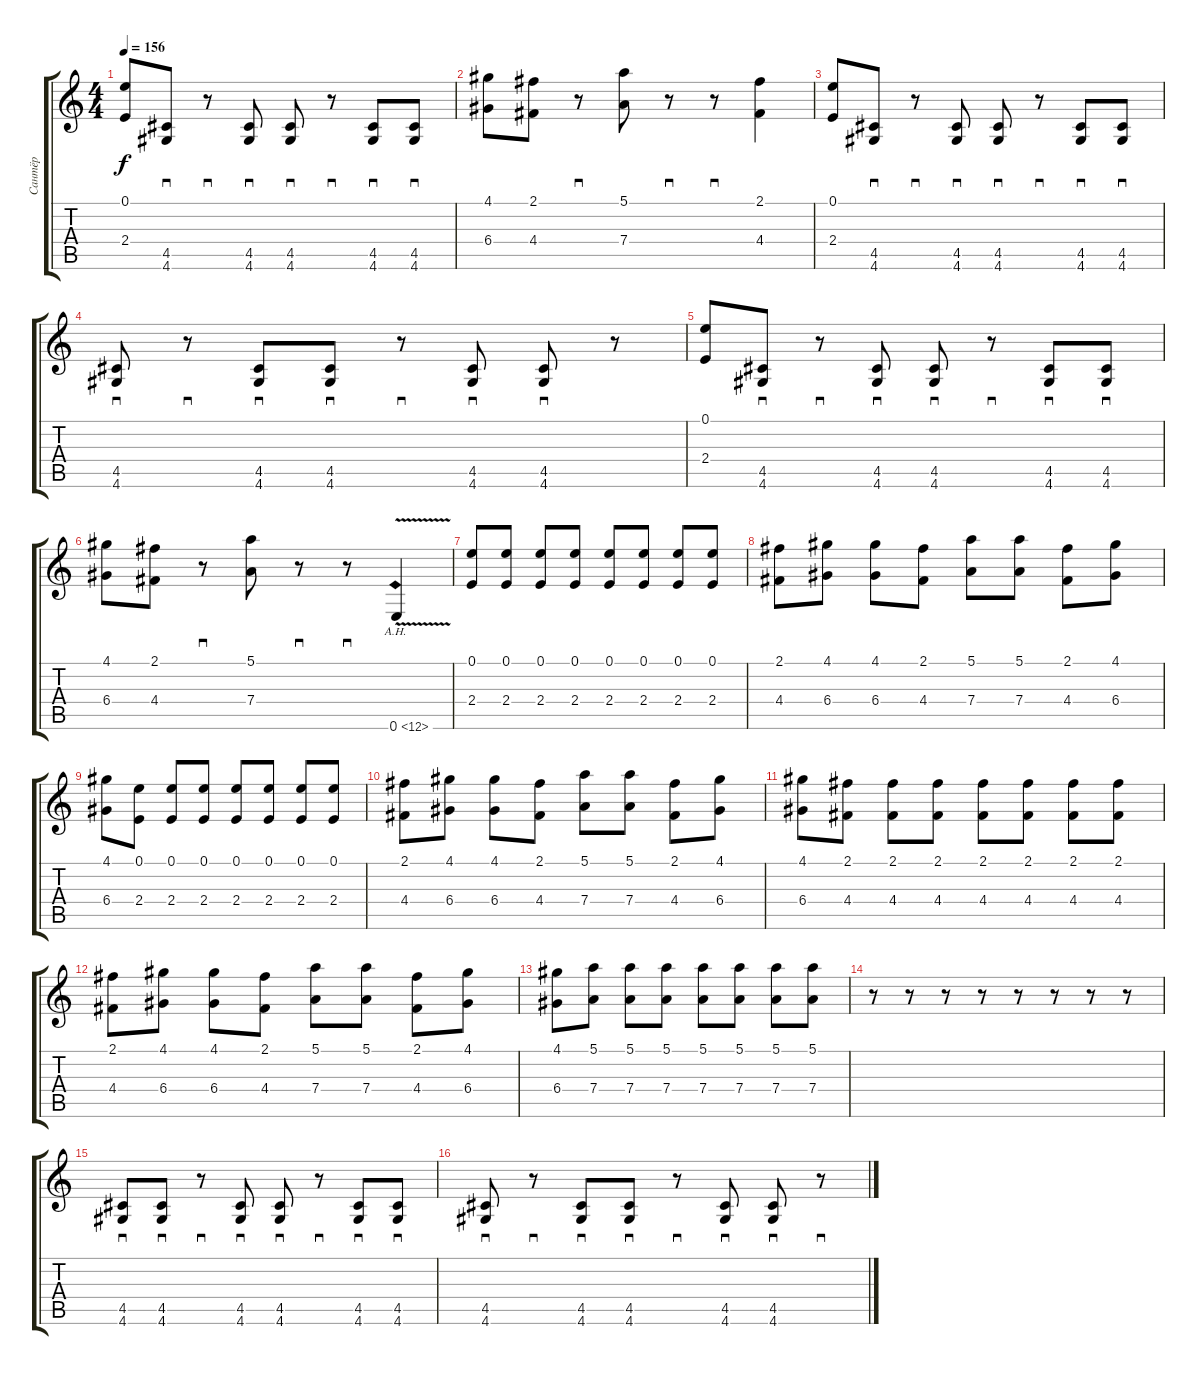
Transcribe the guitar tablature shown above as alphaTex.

\track ("Сантёр" "Сантёр") {instrument distortionguitar}
\staff {score tabs}
\tuning (E4 B3 G3 D3 A2 E2) {hide}
\ts (4 4)
\tempo 156
\clef g2
\ks c
(0.1 2.4).8{dy f} (4.5 4.6).8{sd} r.8{sd} (4.5 4.6).8{sd} (4.5 4.6).8{sd} r.8{sd} (4.5 4.6).8{sd} (4.5 4.6).8{sd} |
(4.1 6.4).8 (2.1 4.4).8 r.8{sd} (5.1 7.4).8 r.8{sd} r.8{sd} (2.1 4.4).4 |
(0.1 2.4).8 (4.5 4.6).8{sd} r.8{sd} (4.5 4.6).8{sd} (4.5 4.6).8{sd} r.8{sd} (4.5 4.6).8{sd} (4.5 4.6).8{sd} |
(4.5 4.6).8{sd} r.8{sd} (4.5 4.6).8{sd} (4.5 4.6).8{sd} r.8{sd} (4.5 4.6).8{sd} (4.5 4.6).8{sd} r.8 |
(0.1 2.4).8 (4.5 4.6).8{sd} r.8{sd} (4.5 4.6).8{sd} (4.5 4.6).8{sd} r.8{sd} (4.5 4.6).8{sd} (4.5 4.6).8{sd} |
(4.1 6.4).8 (2.1 4.4).8 r.8{sd} (5.1 7.4).8 r.8{sd} r.8{sd} 0.6{ah 12 v}.4 |
(0.1 2.4).8 (0.1 2.4).8 (0.1 2.4).8 (0.1 2.4).8 (0.1 2.4).8 (0.1 2.4).8 (0.1 2.4).8 (0.1 2.4).8 |
(2.1 4.4).8 (4.1 6.4).8 (4.1 6.4).8 (2.1 4.4).8 (5.1 7.4).8 (5.1 7.4).8 (2.1 4.4).8 (4.1 6.4).8 |
(4.1 6.4).8 (0.1 2.4).8 (0.1 2.4).8 (0.1 2.4).8 (0.1 2.4).8 (0.1 2.4).8 (0.1 2.4).8 (0.1 2.4).8 |
(2.1 4.4).8 (4.1 6.4).8 (4.1 6.4).8 (2.1 4.4).8 (5.1 7.4).8 (5.1 7.4).8 (2.1 4.4).8 (4.1 6.4).8 |
(4.1 6.4).8 (2.1 4.4).8 (2.1 4.4).8 (2.1 4.4).8 (2.1 4.4).8 (2.1 4.4).8 (2.1 4.4).8 (2.1 4.4).8 |
(2.1 4.4).8 (4.1 6.4).8 (4.1 6.4).8 (2.1 4.4).8 (5.1 7.4).8 (5.1 7.4).8 (2.1 4.4).8 (4.1 6.4).8 |
(4.1 6.4).8 (5.1 7.4).8 (5.1 7.4).8 (5.1 7.4).8 (5.1 7.4).8 (5.1 7.4).8 (5.1 7.4).8 (5.1 7.4).8 |
r.8 r.8 r.8 r.8 r.8 r.8 r.8 r.8 |
(4.5 4.6).8{sd} (4.5 4.6).8{sd} r.8{sd} (4.5 4.6).8{sd} (4.5 4.6).8{sd} r.8{sd} (4.5 4.6).8{sd} (4.5 4.6).8{sd} |
(4.5 4.6).8{sd} r.8{sd} (4.5 4.6).8{sd} (4.5 4.6).8{sd} r.8{sd} (4.5 4.6).8{sd} (4.5 4.6).8{sd} r.8{sd}
